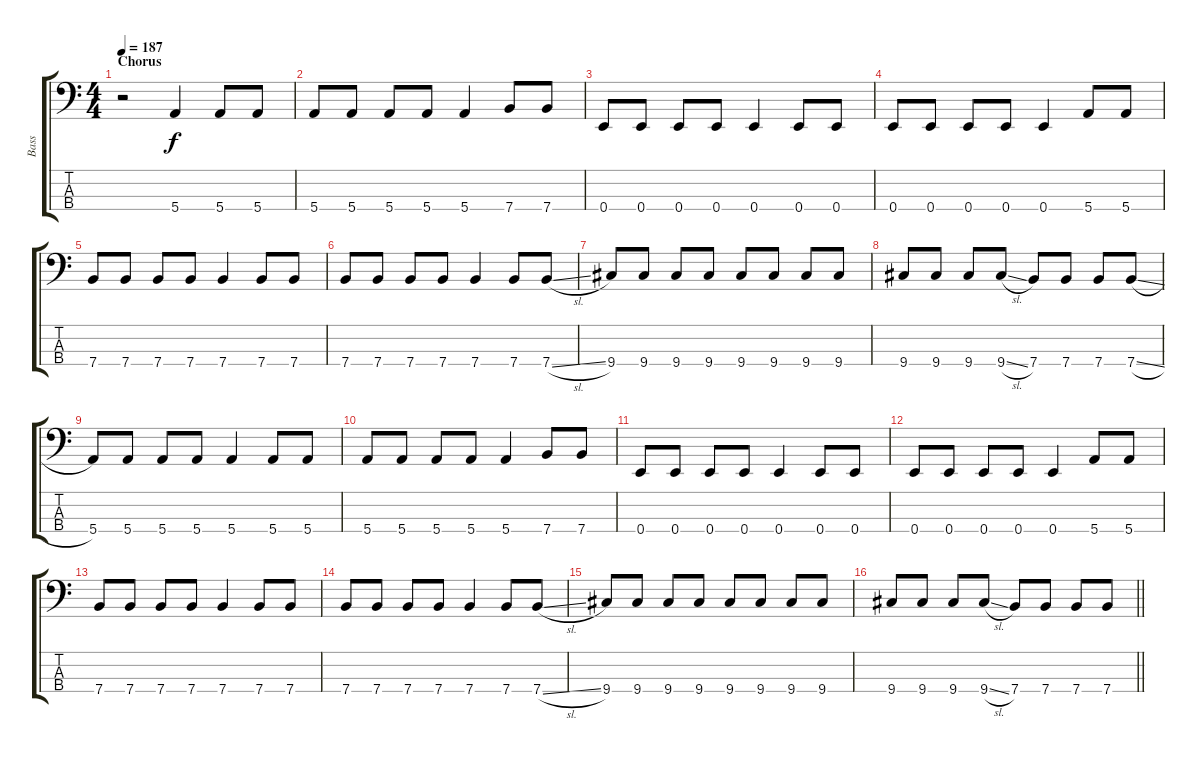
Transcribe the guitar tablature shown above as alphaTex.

\track ("Bass" "Bass") {instrument electricbassfinger}
\staff {score tabs}
\tuning (G2 D2 A1 E1) {hide}
\ts (4 4)
\section ("" "Chorus")
\tempo 187
\clef f4
\ks c
r.2{dy f} 5.4.4 5.4.8 5.4.8 |
5.4.8 5.4.8 5.4.8 5.4.8 5.4.4 7.4.8 7.4.8 |
0.4.8 0.4.8 0.4.8 0.4.8 0.4.4 0.4.8 0.4.8 |
0.4.8 0.4.8 0.4.8 0.4.8 0.4.4 5.4.8 5.4.8 |
7.4.8 7.4.8 7.4.8 7.4.8 7.4.4 7.4.8 7.4.8 |
7.4.8 7.4.8 7.4.8 7.4.8 7.4.4 7.4.8 7.4{sl}.8 |
9.4.8 9.4.8 9.4.8 9.4.8 9.4.8 9.4.8 9.4.8 9.4.8 |
9.4.8 9.4.8 9.4.8 9.4{sl}.8 7.4.8 7.4.8 7.4.8 7.4{sl}.8 |
5.4.8 5.4.8 5.4.8 5.4.8 5.4.4 5.4.8 5.4.8 |
5.4.8 5.4.8 5.4.8 5.4.8 5.4.4 7.4.8 7.4.8 |
0.4.8 0.4.8 0.4.8 0.4.8 0.4.4 0.4.8 0.4.8 |
0.4.8 0.4.8 0.4.8 0.4.8 0.4.4 5.4.8 5.4.8 |
7.4.8 7.4.8 7.4.8 7.4.8 7.4.4 7.4.8 7.4.8 |
7.4.8 7.4.8 7.4.8 7.4.8 7.4.4 7.4.8 7.4{sl}.8 |
9.4.8 9.4.8 9.4.8 9.4.8 9.4.8 9.4.8 9.4.8 9.4.8 |
\barLineRight lightlight
9.4.8 9.4.8 9.4.8 9.4{sl}.8 7.4.8 7.4.8 7.4.8 7.4.8
